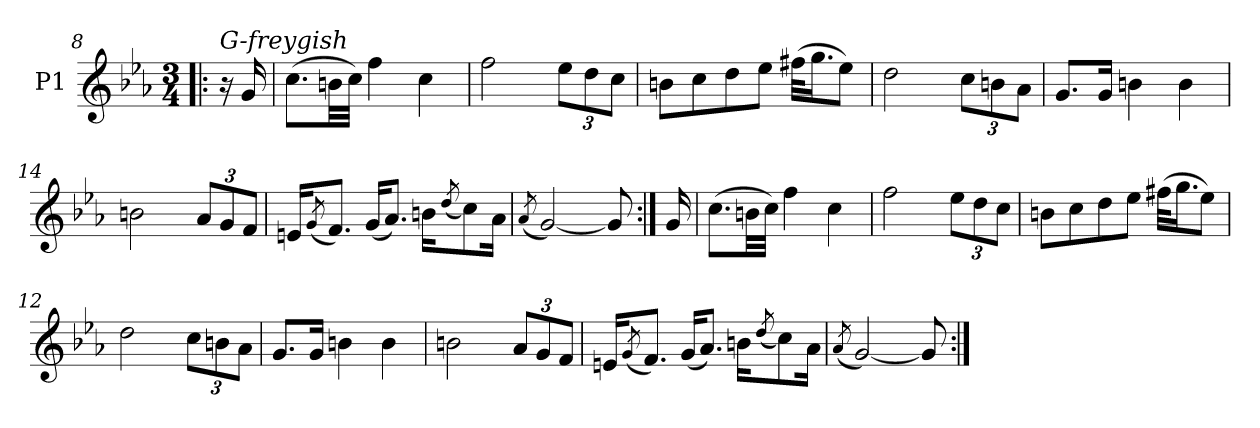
**kern
*part1
*staff1
*I"P1
*clefG2
*k[b-e-a-]
*M3/4
=8!|:
!LO:TX:a:i:t=G-freygish
16r
16g
=9
(8.ccL
32bnLL
32ccJJJ)
4ff
4cc
=10
2ff
12ee-L
12dd
12ccJ
=11
8bnL
8cc
8dd
8ee-J
(32ff#XKLL
16.ggJ
8ee-J)
=12
2dd
12ccL
12bn
12a-J
=13
8.gL
16gJk
4bn
4b
=14
2bn
12a-L
12g
12fJ
=15
16enKL
(8qg/
8.fJ)
(16gKL
8.a-J)
16bnKL
(8qdd/
8cc)
16a-Jk
=16
(8qa-/
[2g)
8g]
=:|!
16g
=9
(8.ccL
32bnLL
32ccJJJ)
4ff
4cc
=10
2ff
12ee-L
12dd
12ccJ
=11
8bnL
8cc
8dd
8ee-J
(32ff#XKLL
16.ggJ
8ee-J)
=12
2dd
12ccL
12bn
12a-J
=13
8.gL
16gJk
4bn
4b
=14
2bn
12a-L
12g
12fJ
=15
16enKL
(8qg/
8.fJ)
(16gKL
8.a-J)
16bnKL
(8qdd/
8cc)
16a-Jk
=16
(8qa-/
[2g)
8g]
=:|!
*-
